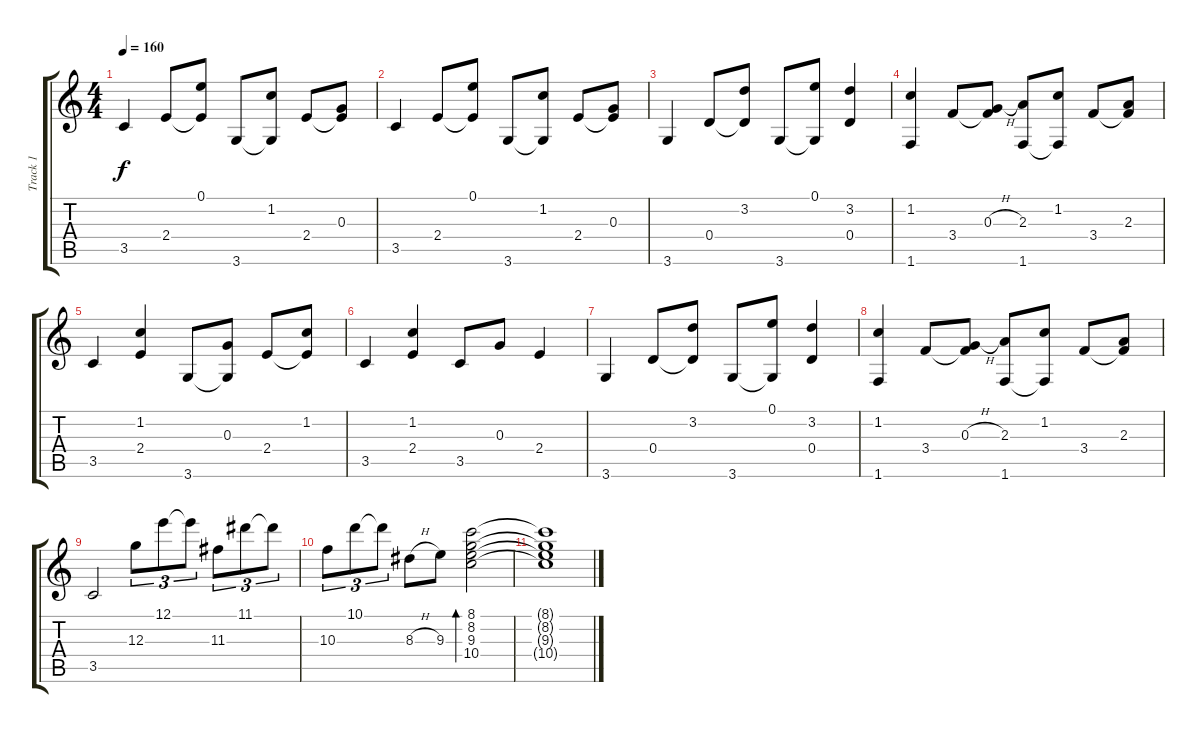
\track ("Track 1" "Track 1") {instrument acousticguitarsteel}
\staff {score tabs}
\tuning (E4 B3 G3 D3 A2 E2) {hide}
\ts (4 4)
\tempo 160
\clef g2
\ks c
3.5.4{dy f} 2.4.8 (0.1 2.4{t}).8 3.6.8 (1.2 3.6{t}).8 2.4.8 (0.3 2.4{t}).8 |
3.5.4 2.4.8 (0.1 2.4{t}).8 3.6.8 (1.2 3.6{t}).8 2.4.8 (0.3 2.4{t}).8 |
3.6.4 0.4.8 (3.2 0.4{t}).8 3.6.8 (0.1 3.6{t}).8 (3.2 0.4).4 |
(1.2 1.6).4 3.4.8 (0.3{h} 3.4{t}).8 (2.3 1.6).8 (1.2 1.6{t}).8 3.4.8 (2.3 3.4{t}).8 |
3.5.4 (1.2 2.4).4 3.6.8 (0.3 3.6{t}).8 2.4.8 (1.2 2.4{t}).8 |
3.5.4 (1.2 2.4).4 3.5.8 0.3.8 2.4.4 |
3.6.4 0.4.8 (3.2 0.4{t}).8 3.6.8 (0.1 3.6{t}).8 (3.2 0.4).4 |
(1.2 1.6).4 3.4.8 (0.3{h} 3.4{t}).8 (2.3 1.6).8 (1.2 1.6{t}).8 3.4.8 (2.3 3.4{t}).8 |
3.5.2 12.3.8{tu (3 2)} 12.1.8{tu (3 2)} 12.1{t}.8{tu (3 2)} 11.3.8{tu (3 2)} 11.1.8{tu (3 2)} 11.1{t}.8{tu (3 2)} |
10.3.8{tu (3 2)} 10.1.8{tu (3 2)} 10.1{t}.8{tu (3 2)} 8.3{h}.8 9.3.8 (8.1 8.2 9.3 10.4).2{bd 480} |
(8.1{t} 8.2{t} 9.3{t} 10.4{t}).1
